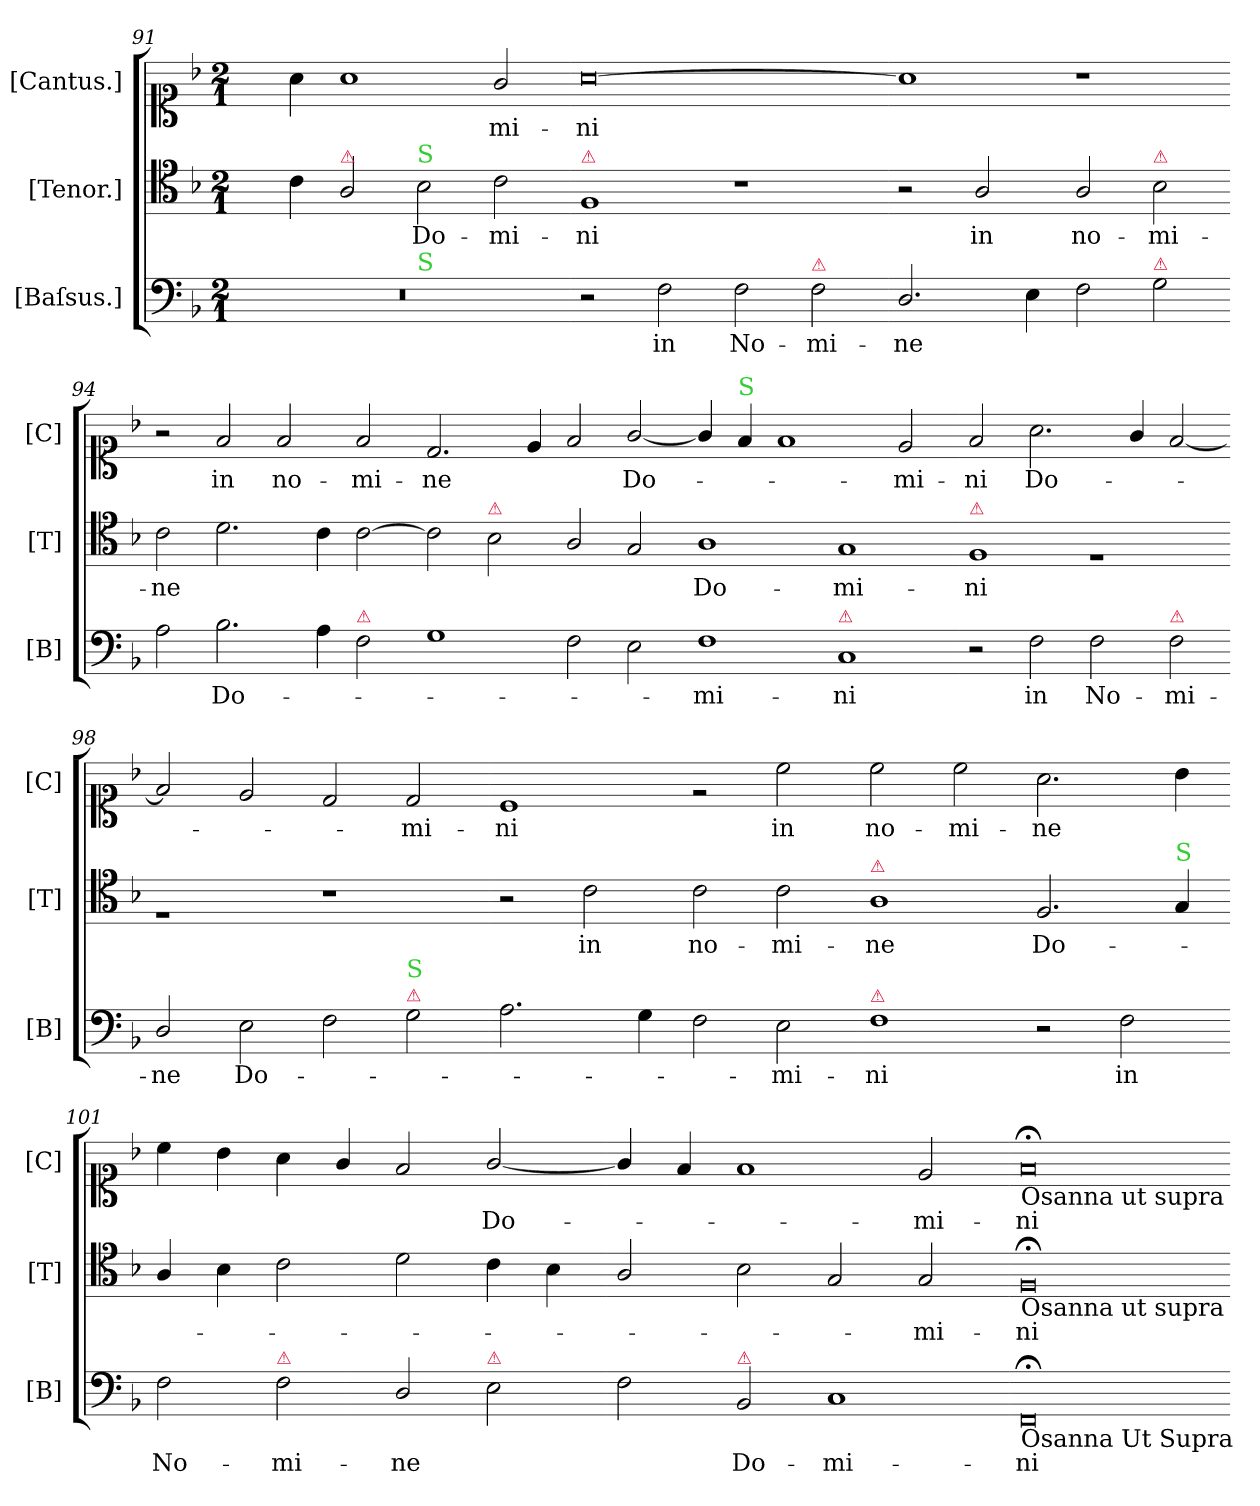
**kern	**text	**kern	**text	**kern	**text
*part3	*part3	*part2	*part2	*part1	*part1
*staff3	*staff3	*staff2	*staff2	*staff1	*staff1
*I"[Baſsus.]	*	*I"[Tenor.]	*	*I"[Cantus.]	*
*I'[B]	*	*I'[T]	*	*I'[C]	*
*clefF4	*	*clefC4	*	*clefC1	*
*k[b-]	*	*k[b-]	*	*k[b-]	*
*M2/1	*	*M2/1	*	*M2/1	*
=91	=91	=91	=91	=91	=91
*^	*	*	*	*	*
0r	1ryy	.	4ryy	.	4ryy	.
.	.	.	4c\	.	4a\	.
!	!	!	!LO:TX:a:color=crimson:t=⚠	!	!	!
.	.	.	2A/	.	1a	.
!	!	!	!LO:TX:a:color=limegreen:t=S	!	!	!
!	!LO:TX:a:color=limegreen:t=S	!	!	!	!	!
.	1ryy	.	2B-\	Do-	.	.
.	.	.	2c\	-mi-	2g/	-mi-
=92-	=92-	=92-	=92-	=92-	=92-	=92-
!	!	!	!LO:TX:a:color=crimson:t=⚠	!	!	!
*v	*v	*	*	*	*	*
2r	.	1F	-ni	[0a	-ni
2F\	in	.	.	.	.
2F\	No-	1r	.	.	.
!LO:TX:a:color=crimson:t=⚠	!	!	!	!	!
2F\	-mi-	.	.	.	.
=93-	=93-	=93-	=93-	=93-	=93-
2.D/	-ne	2r	.	1a]	.
!	!	!	!LO:LY:i	!	!
.	.	2A/	in	.	.
4E\	.	.	.	.	.
!	!	!	!LO:LY:i	!	!
2F\	.	2A/	no-	1r	.
!	!	!LO:TX:a:color=crimson:t=⚠	!	!	!
!LO:TX:a:color=crimson:t=⚠	!	!	!	!	!
!	!	!	!LO:LY:i	!	!
2G\	.	2B-\	-mi-	.	.
=94-	=94-	=94-	=94-	=94-	=94-
!	!	!	!LO:LY:i	!	!
2A\	.	2c\	-ne	2r	.
2.B-\	Do-	2.d\	.	2f/	in
.	.	.	.	2f/	no-
4A\	.	4c\	.	.	.
!LO:TX:a:color=crimson:t=⚠	!	!	!	!	!
2F\	.	[2c\	.	2f/	-mi-
=95-	=95-	=95-	=95-	=95-	=95-
1G	.	2c\]	.	2.d/	-ne
!	!	!LO:TX:a:color=crimson:t=⚠	!	!	!
.	.	2B-\	.	.	.
.	.	.	.	4e/	.
2F\	.	2A/	.	2f/	.
2E\	.	2G/	.	[2g/	Do-
=96-	=96-	=96-	=96-	=96-	=96-
!	!	!	!LO:LY:i	!	!
1F	-mi-	1A	Do-	4g/]	.
!	!	!	!	!LO:TX:a:color=limegreen:t=S	!
.	.	.	.	4f/	.
.	.	.	.	1f/	.
!LO:TX:a:color=crimson:t=⚠	!	!	!	!	!
!	!	!	!LO:LY:i	!	!
1C	-ni	1G	-mi-	.	.
.	.	.	.	2e/	-mi-
=97-	=97-	=97-	=97-	=97-	=97-
!	!	!LO:TX:a:color=crimson:t=⚠	!	!	!
!	!	!	!LO:LY:i	!	!
2r	.	1F	-ni	2f/	-ni
!	!	!	!	!	!LO:LY:i
2F\	in	.	.	2.a\	Do-
2F\	No-	1rF	.	.	.
.	.	.	.	4g/	.
!LO:TX:a:color=crimson:t=⚠	!	!	!	!	!
2F\	-mi-	.	.	[2f/	.
=98-	=98-	=98-	=98-	=98-	=98-
2D/	-ne	1rF	.	2f/]	.
2E\	Do-	.	.	2e/	.
2F\	.	1r	.	2d/	.
!LO:TX:a:color=crimson:t=⚠	!	!	!	!	!
!LO:TX:a:color=limegreen:t=S	!	!	!	!	!
!	!	!	!	!	!LO:LY:i
2G\	.	.	.	2d/	-mi-
=99-	=99-	=99-	=99-	=99-	=99-
!	!	!	!	!	!LO:LY:i
2.A\	.	2r	.	1c	-ni
.	.	2c\	in	.	.
4G\	.	.	.	.	.
2F\	.	2c\	no-	2re	.
2E\	-mi-	2c\	-mi-	2cc\	in
=100-	=100-	=100-	=100-	=100-	=100-
!	!	!LO:TX:a:color=crimson:t=⚠	!	!	!
!LO:TX:a:color=crimson:t=⚠	!	!	!	!	!
1F	-ni	1A	-ne	2cc\	no-
.	.	.	.	2cc\	-mi-
2r	.	2.F/	Do-	2.a\	-ne
2F\	in	.	.	.	.
!	!	!LO:TX:a:color=limegreen:t=S	!	!	!
.	.	4G/	.	4b-\	.
=101-	=101-	=101-	=101-	=101-	=101-
2F\	No-	4A/	.	4cc\	.
.	.	4B-\	.	4b-\	.
!LO:TX:a:color=crimson:t=⚠	!	!	!	!	!
2F\	-mi-	2c\	.	4a\	.
.	.	.	.	4g/	.
2D/	-ne	2d\	.	2f/	.
!LO:TX:a:color=crimson:t=⚠	!	!	!	!	!
2E\	.	4c\	.	[2g/	Do-
.	.	4B-\	.	.	.
=102-	=102-	=102-	=102-	=102-	=102-
2F\	.	2A/	.	4g/]	.
.	.	.	.	4f/	.
!LO:TX:a:color=crimson:t=⚠	!	!	!	!	!
2BB-/	Do-	2B-\	.	1f	.
1C	-mi-	2G/	.	.	.
.	.	2G/	-mi-	2e/	-mi-
=103-	=103-	=103-	=103-	=103-	=103-
!	!	!	!	!LO:TX:b:t=Osanna ut supra	!
!	!	!LO:TX:b:t=Osanna ut supra	!	!	!
!LO:TX:b:t=Osanna Ut Supra	!	!	!	!	!
0FF;<	-ni	0F;	-ni	0f;<;	-ni
=-	=-	=-	=-	=-	=-
*-	*-	*-	*-	*-	*-
